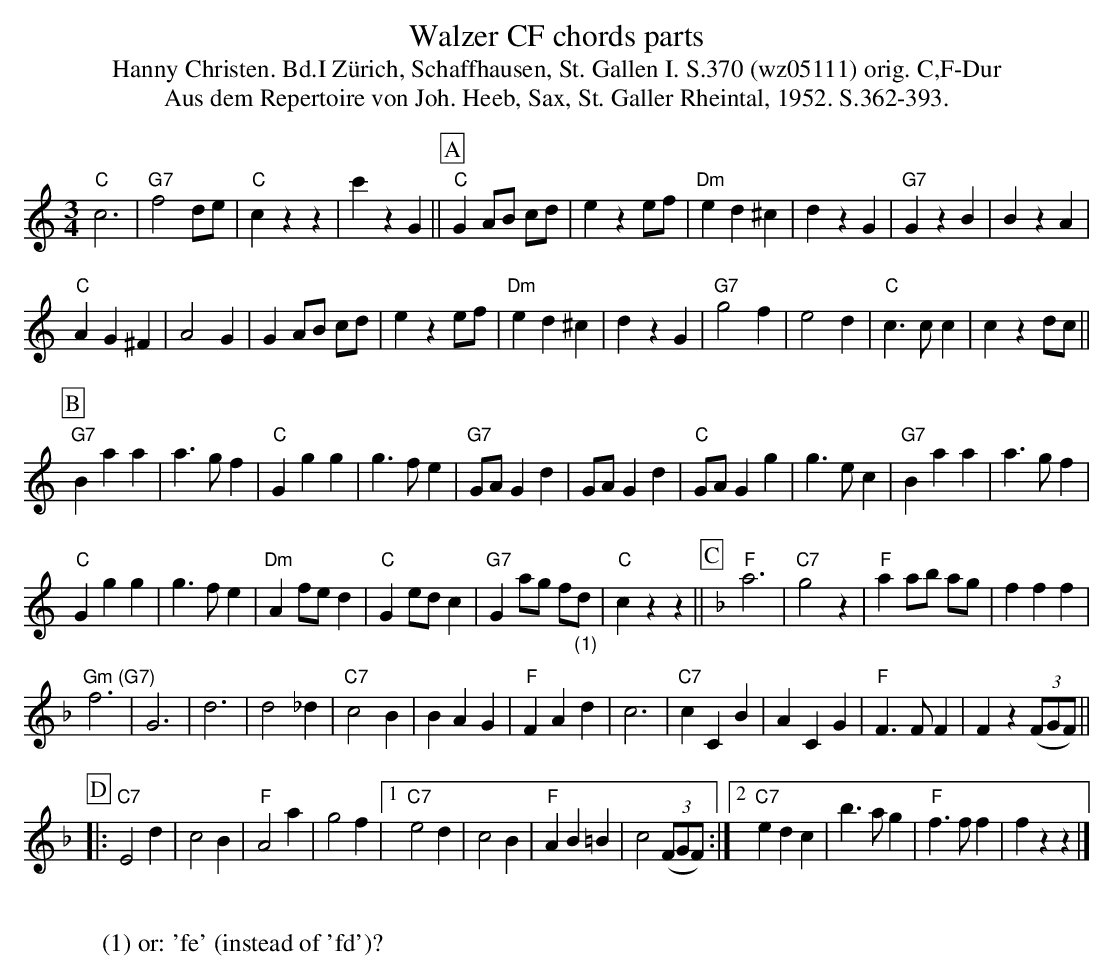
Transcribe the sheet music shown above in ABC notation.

X:1
T: Walzer CF chords parts
T:Hanny Christen. Bd.I Zürich, Schaffhausen, St. Gallen I. S.370 (wz05111) orig. C,F-Dur
T: Aus dem Repertoire von Joh. Heeb, Sax, St. Galler Rheintal, 1952. S.362-393.
M:3/4
L:1/4
K:C %%MIDI gchordon
 "C"c3 | "G7"f2d/e/ | "C"czz | c'zG || [P:A] "C"GA/B/ c/d/ | eze/f/ | "Dm"ed^c | dzG | "G7"GzB | BzA |
"C"AG^F | A2G | GA/B/ c/d/ | eze/f/ | "Dm"ed^c | dzG | "G7"g2f | e2d | "C"c>cc | czd/c/ ||
[P:B] "G7"Baa | a>gf | "C"Ggg | g>fe | "G7"G/A/Gd | G/A/Gd | "C"G/A/Gg | g>ec | "G7"Baa | a>gf |
"C"Ggg | g>fe | "Dm"A f/e/d | "C"Ge/d/c | "G7"G a/g/ f/"_(1)"d/ | "C"czz || [P:C] [K:F] "F"a3 | "C7"g2z | "F"aa/b/ a/g/ | fff |
"Gm (G7)"f3 | G3 | d3 | d2_d | "C7"c2B | BAG | "F"FAd | c3 | "C7"cCB | ACG | "F"F>FF | Fz ((3F/G/F/) ||
[P:D] |: "C7"E2d | c2B | "F"A2a | g2f |1 "C7"e2d | c2B | "F"AB=B | c2 ((3F/G/F/) :|2 "C7"edc | b>ag | "F"f>ff | fzz |]
W:
W: (1) or: 'fe' (instead of 'fd')?
